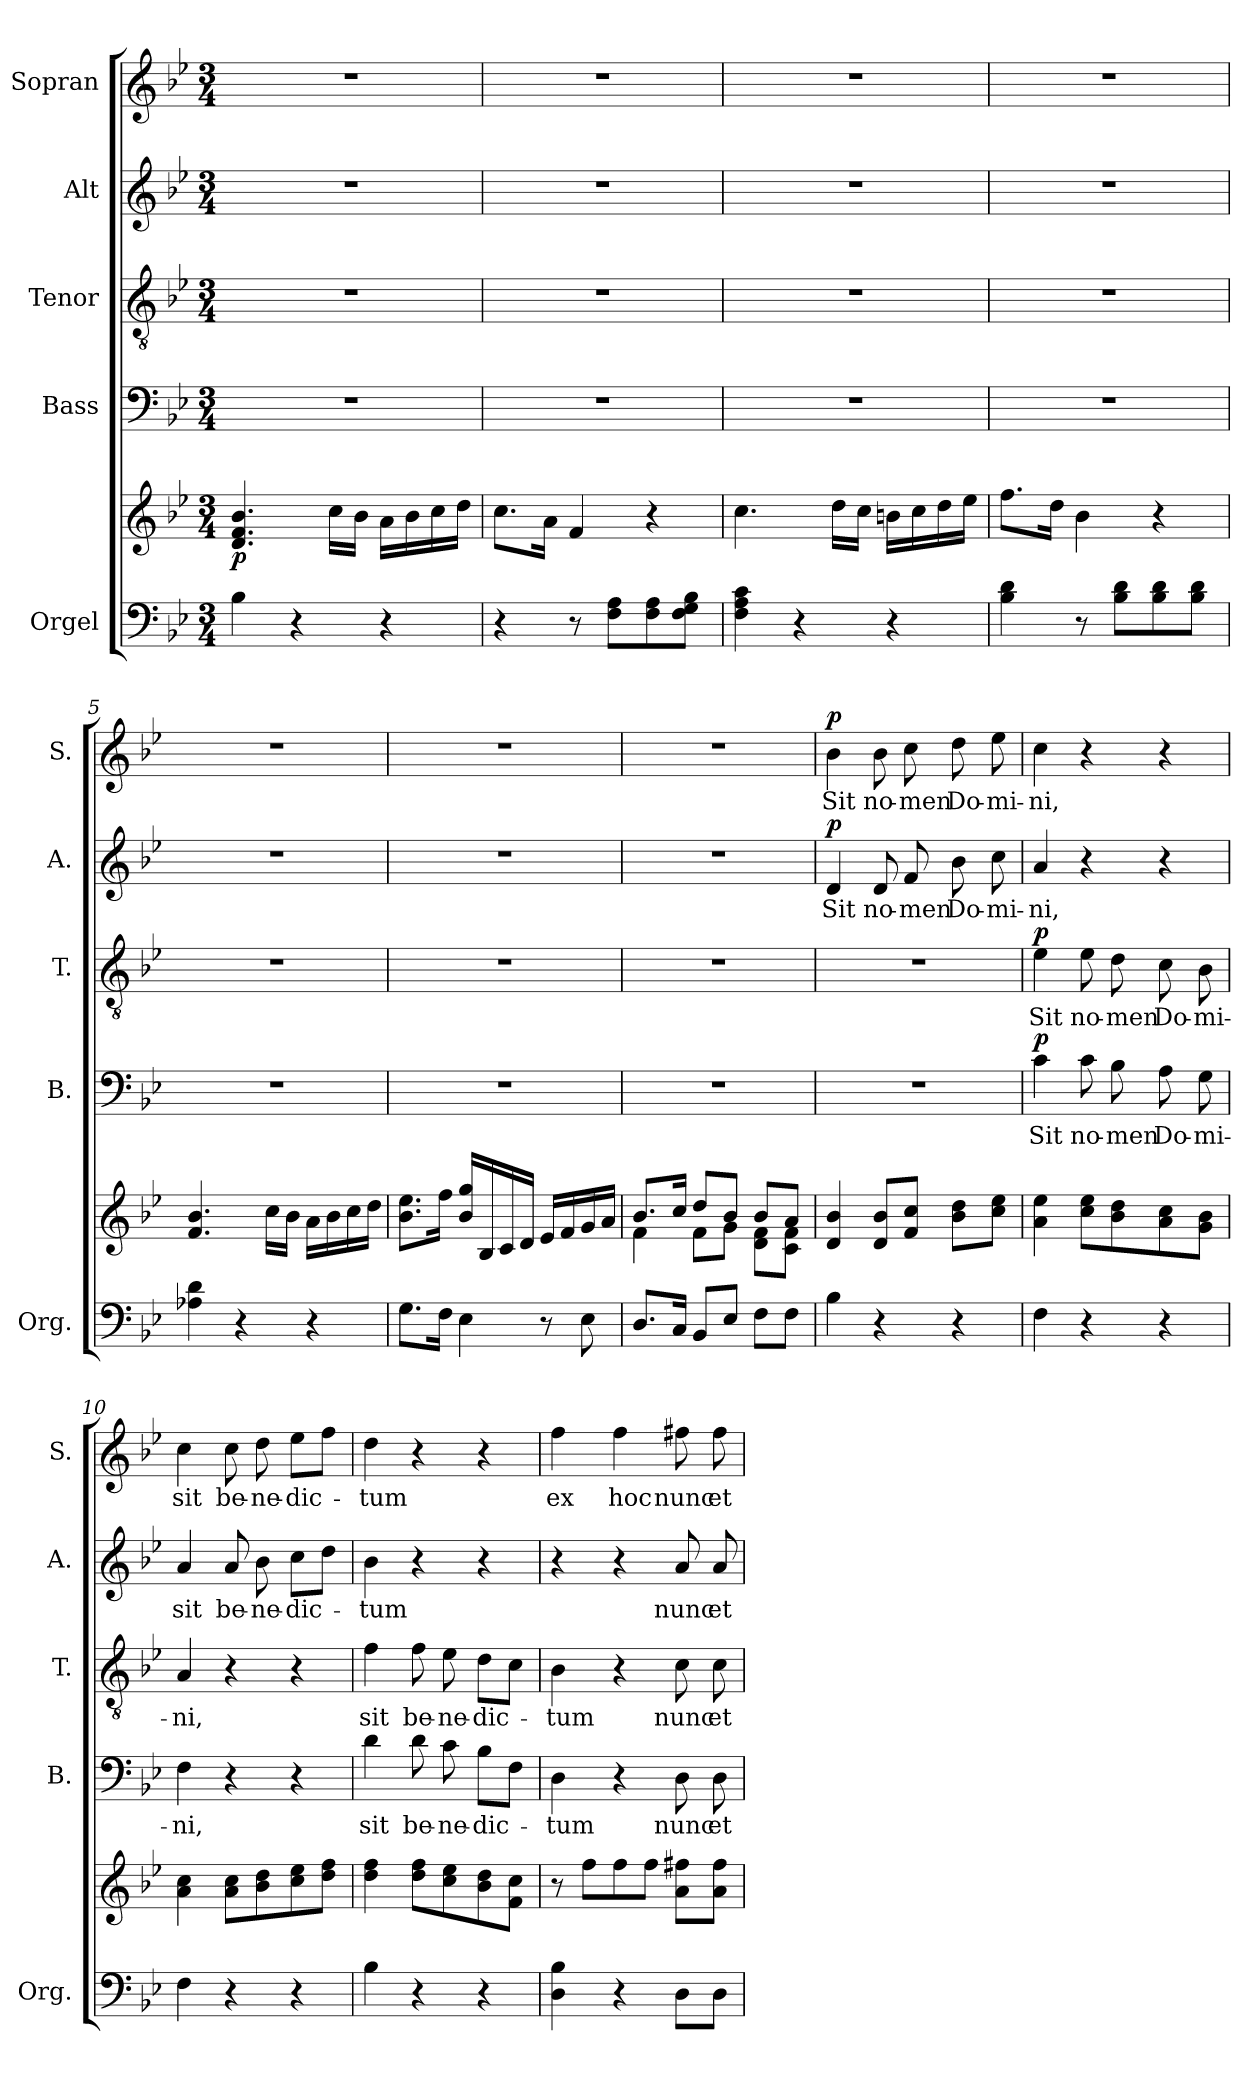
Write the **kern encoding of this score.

**kern	**kern	**dynam	**kern	**text	**dynam	**kern	**text	**dynam	**kern	**text	**dynam	**kern	**text	**dynam
*part5	*part5	*part5	*part4	*part4	*part4	*part3	*part3	*part3	*part2	*part2	*part2	*part1	*part1	*part1
*staff6	*staff5	*staff5/6	*staff4	*staff4	*staff4	*staff3	*staff3	*staff3	*staff2	*staff2	*staff2	*staff1	*staff1	*staff1
*I"Orgel	*	*	*I"Bass	*	*	*I"Tenor	*	*	*I"Alt	*	*	*I"Sopran	*	*
*I'Org.	*	*	*I'B.	*	*	*I'T.	*	*	*I'A.	*	*	*I'S.	*	*
*clefF4	*clefG2	*	*clefF4	*	*	*clefGv2	*	*	*clefG2	*	*	*clefG2	*	*
*k[b-e-]	*k[b-e-]	*	*k[b-e-]	*	*	*k[b-e-]	*	*	*k[b-e-]	*	*	*k[b-e-]	*	*
*B-:	*B-:	*	*B-:	*	*	*B-:	*	*	*B-:	*	*	*B-:	*	*
*M3/4	*M3/4	*	*M3/4	*	*	*M3/4	*	*	*M3/4	*	*	*M3/4	*	*
=1	=1	=1	=1	=1	=1	=1	=1	=1	=1	=1	=1	=1	=1	=1
!	!	!LO:DY:b	!	!	!	!	!	!	!	!	!	!	!	!
4B-\	4.d/ 4.f/ 4.b-/	p	2.r	.	.	2.r	.	.	2.r	.	.	2.r	.	.
4r	.	.	.	.	.	.	.	.	.	.	.	.	.	.
.	16cc\LL	.	.	.	.	.	.	.	.	.	.	.	.	.
.	16b-\JJ	.	.	.	.	.	.	.	.	.	.	.	.	.
4r	16a\LL	.	.	.	.	.	.	.	.	.	.	.	.	.
.	16b-\	.	.	.	.	.	.	.	.	.	.	.	.	.
.	16cc\	.	.	.	.	.	.	.	.	.	.	.	.	.
.	16dd\JJ	.	.	.	.	.	.	.	.	.	.	.	.	.
=2	=2	=2	=2	=2	=2	=2	=2	=2	=2	=2	=2	=2	=2	=2
4r	8.cc\L	.	2.r	.	.	2.r	.	.	2.r	.	.	2.r	.	.
.	16a\Jk	.	.	.	.	.	.	.	.	.	.	.	.	.
8r	4f/	.	.	.	.	.	.	.	.	.	.	.	.	.
8F\ 8A\L	.	.	.	.	.	.	.	.	.	.	.	.	.	.
8F\ 8A\	4r	.	.	.	.	.	.	.	.	.	.	.	.	.
8F\ 8G\ 8B-\J	.	.	.	.	.	.	.	.	.	.	.	.	.	.
=3	=3	=3	=3	=3	=3	=3	=3	=3	=3	=3	=3	=3	=3	=3
4F\ 4A\ 4c\	4.cc\	.	2.r	.	.	2.r	.	.	2.r	.	.	2.r	.	.
4r	.	.	.	.	.	.	.	.	.	.	.	.	.	.
.	16dd\LL	.	.	.	.	.	.	.	.	.	.	.	.	.
.	16cc\JJ	.	.	.	.	.	.	.	.	.	.	.	.	.
4r	16bn\LL	.	.	.	.	.	.	.	.	.	.	.	.	.
.	16cc\	.	.	.	.	.	.	.	.	.	.	.	.	.
.	16dd\	.	.	.	.	.	.	.	.	.	.	.	.	.
.	16ee-\JJ	.	.	.	.	.	.	.	.	.	.	.	.	.
=4	=4	=4	=4	=4	=4	=4	=4	=4	=4	=4	=4	=4	=4	=4
4B-\ 4d\	8.ff\L	.	2.r	.	.	2.r	.	.	2.r	.	.	2.r	.	.
.	16dd\Jk	.	.	.	.	.	.	.	.	.	.	.	.	.
8r	4b-\	.	.	.	.	.	.	.	.	.	.	.	.	.
8B-\ 8d\L	.	.	.	.	.	.	.	.	.	.	.	.	.	.
8B-\ 8d\	4r	.	.	.	.	.	.	.	.	.	.	.	.	.
8B-\ 8d\J	.	.	.	.	.	.	.	.	.	.	.	.	.	.
=5	=5	=5	=5	=5	=5	=5	=5	=5	=5	=5	=5	=5	=5	=5
4A-X\ 4d\	4.f/ 4.b-/	.	2.r	.	.	2.r	.	.	2.r	.	.	2.r	.	.
4r	.	.	.	.	.	.	.	.	.	.	.	.	.	.
.	16cc\LL	.	.	.	.	.	.	.	.	.	.	.	.	.
.	16b-\JJ	.	.	.	.	.	.	.	.	.	.	.	.	.
4r	16a\LL	.	.	.	.	.	.	.	.	.	.	.	.	.
.	16b-\	.	.	.	.	.	.	.	.	.	.	.	.	.
.	16cc\	.	.	.	.	.	.	.	.	.	.	.	.	.
.	16dd\JJ	.	.	.	.	.	.	.	.	.	.	.	.	.
=6	=6	=6	=6	=6	=6	=6	=6	=6	=6	=6	=6	=6	=6	=6
8.G\L	8.b-\ 8.ee-\L	.	2.r	.	.	2.r	.	.	2.r	.	.	2.r	.	.
16F\Jk	16ff\Jk	.	.	.	.	.	.	.	.	.	.	.	.	.
4E-\	16b-/ 16gg/LL	.	.	.	.	.	.	.	.	.	.	.	.	.
.	16B-/	.	.	.	.	.	.	.	.	.	.	.	.	.
.	16c/	.	.	.	.	.	.	.	.	.	.	.	.	.
.	16d/JJ	.	.	.	.	.	.	.	.	.	.	.	.	.
8r	16e-/LL	.	.	.	.	.	.	.	.	.	.	.	.	.
.	16f/	.	.	.	.	.	.	.	.	.	.	.	.	.
8E-\	16g/	.	.	.	.	.	.	.	.	.	.	.	.	.
.	16a/JJ	.	.	.	.	.	.	.	.	.	.	.	.	.
=7	=7	=7	=7	=7	=7	=7	=7	=7	=7	=7	=7	=7	=7	=7
*	*^	*	*	*	*	*	*	*	*	*	*	*	*	*
8.D/L	8.b-/L	4f\	.	2.r	.	.	2.r	.	.	2.r	.	.	2.r	.	.
16C/Jk	16cc/Jk	.	.	.	.	.	.	.	.	.	.	.	.	.	.
8BB-/L	8dd/L	8f\L	.	.	.	.	.	.	.	.	.	.	.	.	.
8E-/J	8b-/J	8g\J	.	.	.	.	.	.	.	.	.	.	.	.	.
8F\L	8b-/L	8d\ 8f\L	.	.	.	.	.	.	.	.	.	.	.	.	.
8F\J	8a/J	8c\ 8f\J	.	.	.	.	.	.	.	.	.	.	.	.	.
!!LO:LB:g=z
=8	=8	=8	=8	=8	=8	=8	=8	=8	=8	=8	=8	=8	=8	=8	=8
!	!	!	!	!	!	!	!	!	!	!	!LO:LY:b	!LO:DY:a	!	!LO:LY:b	!LO:DY:a
*	*v	*v	*	*	*	*	*	*	*	*	*	*	*	*	*
4B-\	4d/ 4b-/	.	2.r	.	.	2.r	.	.	4d/	Sit	p	4b-\	Sit	p
!	!	!	!	!	!	!	!	!	!	!LO:LY:b	!	!	!LO:LY:b	!
4r	8d/ 8b-/L	.	.	.	.	.	.	.	8d/	no-	.	8b-\	no-	.
!	!	!	!	!	!	!	!	!	!	!LO:LY:b	!	!	!LO:LY:b	!
.	8f/ 8cc/J	.	.	.	.	.	.	.	8f/	-men	.	8cc\	-men	.
!	!	!	!	!	!	!	!	!	!	!LO:LY:b	!	!	!LO:LY:b	!
4r	8b-\ 8dd\L	.	.	.	.	.	.	.	8b-\	Do-	.	8dd\	Do-	.
!	!	!	!	!	!	!	!	!	!	!LO:LY:b	!	!	!LO:LY:b	!
.	8cc\ 8ee-\J	.	.	.	.	.	.	.	8cc\	-mi-	.	8ee-\	-mi-	.
=9	=9	=9	=9	=9	=9	=9	=9	=9	=9	=9	=9	=9	=9	=9
!	!	!	!	!LO:LY:b	!LO:DY:a	!	!LO:LY:b	!LO:DY:a	!	!LO:LY:b	!	!	!LO:LY:b	!
4F\	4a\ 4ee-\	.	4c\	Sit	p	4e-\	Sit	p	4a/	-ni,	.	4cc\	-ni,	.
!	!	!	!	!LO:LY:b	!	!	!LO:LY:b	!	!	!	!	!	!	!
4r	8cc\ 8ee-\L	.	8c\	no-	.	8e-\	no-	.	4r	.	.	4r	.	.
!	!	!	!	!LO:LY:b	!	!	!LO:LY:b	!	!	!	!	!	!	!
.	8b-\ 8dd\	.	8B-\	-men	.	8d\	-men	.	.	.	.	.	.	.
!	!	!	!	!LO:LY:b	!	!	!LO:LY:b	!	!	!	!	!	!	!
4r	8a\ 8cc\	.	8A\	Do-	.	8c\	Do-	.	4r	.	.	4r	.	.
!	!	!	!	!LO:LY:b	!	!	!LO:LY:b	!	!	!	!	!	!	!
.	8g\ 8b-\J	.	8G\	-mi-	.	8B-\	-mi-	.	.	.	.	.	.	.
=10	=10	=10	=10	=10	=10	=10	=10	=10	=10	=10	=10	=10	=10	=10
!	!	!	!	!LO:LY:b	!	!	!LO:LY:b	!	!	!LO:LY:b	!	!	!LO:LY:b	!
4F\	4a\ 4cc\	.	4F\	-ni,	.	4A/	-ni,	.	4a/	sit	.	4cc\	sit	.
!	!	!	!	!	!	!	!	!	!	!LO:LY:b	!	!	!LO:LY:b	!
4r	8a\ 8cc\L	.	4r	.	.	4r	.	.	8a/	be-	.	8cc\	be-	.
!	!	!	!	!	!	!	!	!	!	!LO:LY:b	!	!	!LO:LY:b	!
.	8b-\ 8dd\	.	.	.	.	.	.	.	8b-\	-ne-	.	8dd\	-ne-	.
!	!	!	!	!	!	!	!	!	!	!LO:LY:b	!	!	!LO:LY:b	!
4r	8cc\ 8ee-\	.	4r	.	.	4r	.	.	8cc\L	-dic-	.	8ee-\L	-dic-	.
.	8dd\ 8ff\J	.	.	.	.	.	.	.	8dd\J	.	.	8ff\J	.	.
=11	=11	=11	=11	=11	=11	=11	=11	=11	=11	=11	=11	=11	=11	=11
!	!	!	!	!LO:LY:b	!	!	!LO:LY:b	!	!	!LO:LY:b	!	!	!LO:LY:b	!
4B-\	4dd\ 4ff\	.	4d\	sit	.	4f\	sit	.	4b-\	-tum	.	4dd\	-tum	.
!	!	!	!	!LO:LY:b	!	!	!LO:LY:b	!	!	!	!	!	!	!
4r	8dd\ 8ff\L	.	8d\	be-	.	8f\	be-	.	4r	.	.	4r	.	.
!	!	!	!	!LO:LY:b	!	!	!LO:LY:b	!	!	!	!	!	!	!
.	8cc\ 8ee-\	.	8c\	-ne-	.	8e-\	-ne-	.	.	.	.	.	.	.
!	!	!	!	!LO:LY:b	!	!	!LO:LY:b	!	!	!	!	!	!	!
4r	8b-\ 8dd\	.	8B-\L	-dic-	.	8d\L	-dic-	.	4r	.	.	4r	.	.
.	8f\ 8cc\J	.	8F\J	.	.	8c\J	.	.	.	.	.	.	.	.
=12	=12	=12	=12	=12	=12	=12	=12	=12	=12	=12	=12	=12	=12	=12
!	!	!	!	!LO:LY:b	!	!	!LO:LY:b	!	!	!	!	!	!LO:LY:b	!
4D\ 4B-\	8r	.	4D\	-tum	.	4B-\	-tum	.	4r	.	.	4ff\	ex	.
.	8ff\L	.	.	.	.	.	.	.	.	.	.	.	.	.
!	!	!	!	!	!	!	!	!	!	!	!	!	!LO:LY:b	!
4r	8ff\	.	4r	.	.	4r	.	.	4r	.	.	4ff\	hoc	.
.	8ff\J	.	.	.	.	.	.	.	.	.	.	.	.	.
!	!	!	!	!LO:LY:b	!	!	!LO:LY:b	!	!	!LO:LY:b	!	!	!LO:LY:b	!
8D\L	8a\ 8ff#X\L	.	8D\	nunc	.	8c\	nunc	.	8a/	nunc	.	8ff#X\	nunc	.
!	!	!	!	!LO:LY:b	!	!	!LO:LY:b	!	!	!LO:LY:b	!	!	!LO:LY:b	!
8D\J	8a\ 8ff#\J	.	8D\	et	.	8c\	et	.	8a/	et	.	8ff#\	et	.
=	=	=	=	=	=	=	=	=	=	=	=	=	=	=
*-	*-	*-	*-	*-	*-	*-	*-	*-	*-	*-	*-	*-	*-	*-
